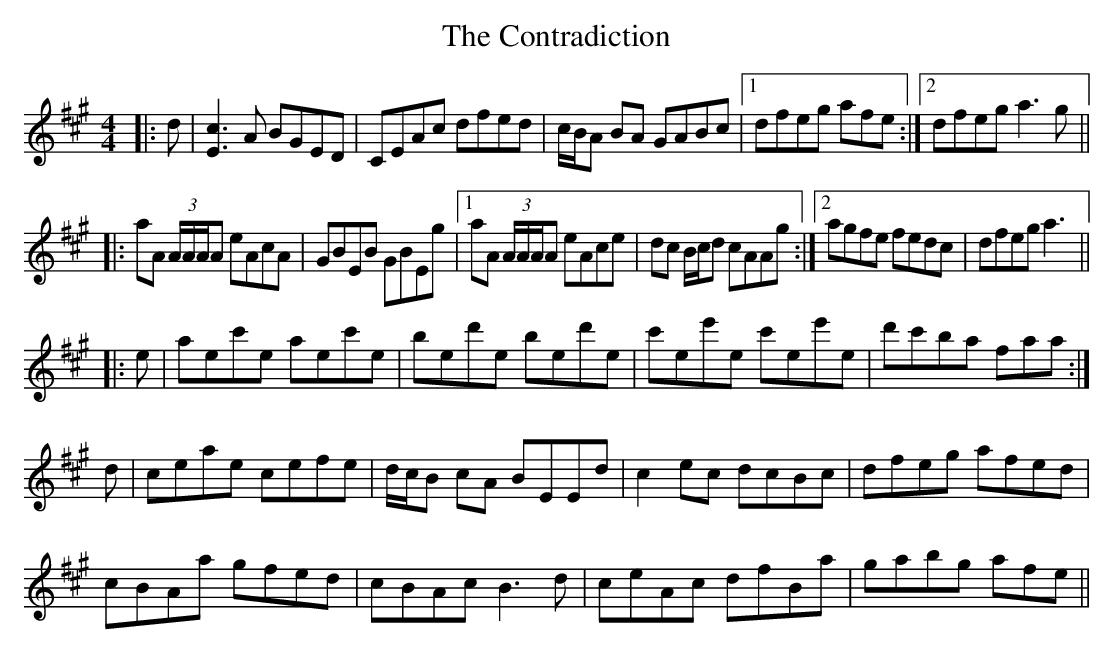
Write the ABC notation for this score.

X:1
T: The Contradiction
M: 4/4
L: 1/8
K: Amaj
|:d|[E3c3] A BGED|CEAc dfed|c/B/A BA GABc|1 dfeg afe:|2 dfeg a3 g||
|:aA (3A/A/A/A eAcA|GBEB GBEg|1 aA (3A/A/A/A eAce|dc B/c/d cAAg:|2 agfe fedc|dfeg a3 ||
|:e|aec'e aec'e|bed'e bed'e|c'ee'e c'ee'e|d'c'ba faa:|
d|ceae cefe|d/c/B cA BEEd|c2 ec dcBc|dfeg afed|
cBAa gfed|cBAc B3 d|ceAc dfBa|gabg afe||
